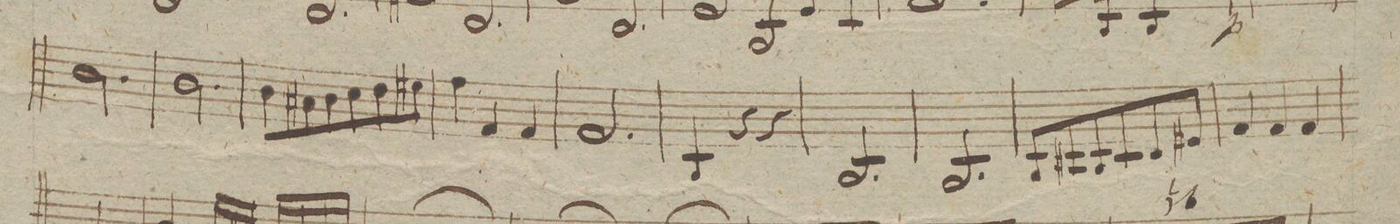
**kern	**fba	**dynam
*I"Organo	*	*
*clefF4	*	*
*k[f#]	*	*
*M3/4	*	*
2.D\	.	.
=74	=74	=74
2.D\	.	.
=75	=75	=75
8D\L	.	.
8C#X\	.	.
8D\	.	.
8E\	.	.
8F#\	.	.
8G#X\J	.	.
=76	=76	=76
4A\	.	.
4AA/	.	.
4AA/	.	.
=77	=77	=77
2.AA/	.	.
=78	=78	=78
4DD/	.	.
4r	.	.
4r	.	.
=79	=79	=79
2.DD/	.	.
=80	=80	=80
2.DD/	.	.
=81	=81	=81
8DD/L	.	.
8CC#X/	.	.
8DD/	.	.
8EE/	.	.
8FF#/	.	.
8GG#X/J	.	.
=82	=82	=82
4AA/	.	.
4AA/	.	.
4AA/	.	.
=83	=83	=83
*-	*-	*-
